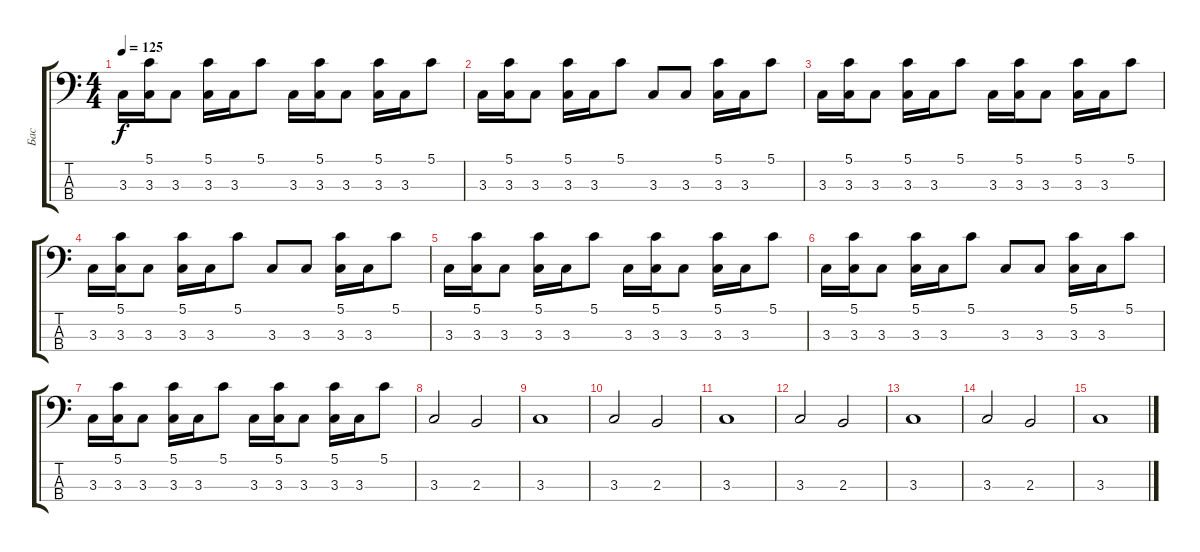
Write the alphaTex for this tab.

\track ("Бас" "Бас") {instrument synthbass1}
\staff {score tabs}
\tuning (G2 D2 A1 E1) {hide}
\ts (4 4)
\tempo 125
\clef f4
\ks c
3.3.16{dy f} (5.1 3.3).16 3.3.8 (5.1 3.3).16 3.3.16 5.1.8 3.3.16 (5.1 3.3).16 3.3.8 (5.1 3.3).16 3.3.16 5.1.8 |
3.3.16 (5.1 3.3).16 3.3.8 (5.1 3.3).16 3.3.16 5.1.8 3.3.8 3.3.8 (5.1 3.3).16 3.3.16 5.1.8 |
3.3.16 (5.1 3.3).16 3.3.8 (5.1 3.3).16 3.3.16 5.1.8 3.3.16 (5.1 3.3).16 3.3.8 (5.1 3.3).16 3.3.16 5.1.8 |
3.3.16 (5.1 3.3).16 3.3.8 (5.1 3.3).16 3.3.16 5.1.8 3.3.8 3.3.8 (5.1 3.3).16 3.3.16 5.1.8 |
3.3.16 (5.1 3.3).16 3.3.8 (5.1 3.3).16 3.3.16 5.1.8 3.3.16 (5.1 3.3).16 3.3.8 (5.1 3.3).16 3.3.16 5.1.8 |
3.3.16 (5.1 3.3).16 3.3.8 (5.1 3.3).16 3.3.16 5.1.8 3.3.8 3.3.8 (5.1 3.3).16 3.3.16 5.1.8 |
3.3.16 (5.1 3.3).16 3.3.8 (5.1 3.3).16 3.3.16 5.1.8 3.3.16 (5.1 3.3).16 3.3.8 (5.1 3.3).16 3.3.16 5.1.8 |
3.3.2 2.3.2 |
3.3.1 |
3.3.2 2.3.2 |
3.3.1 |
3.3.2 2.3.2 |
3.3.1 |
3.3.2 2.3.2 |
3.3.1
